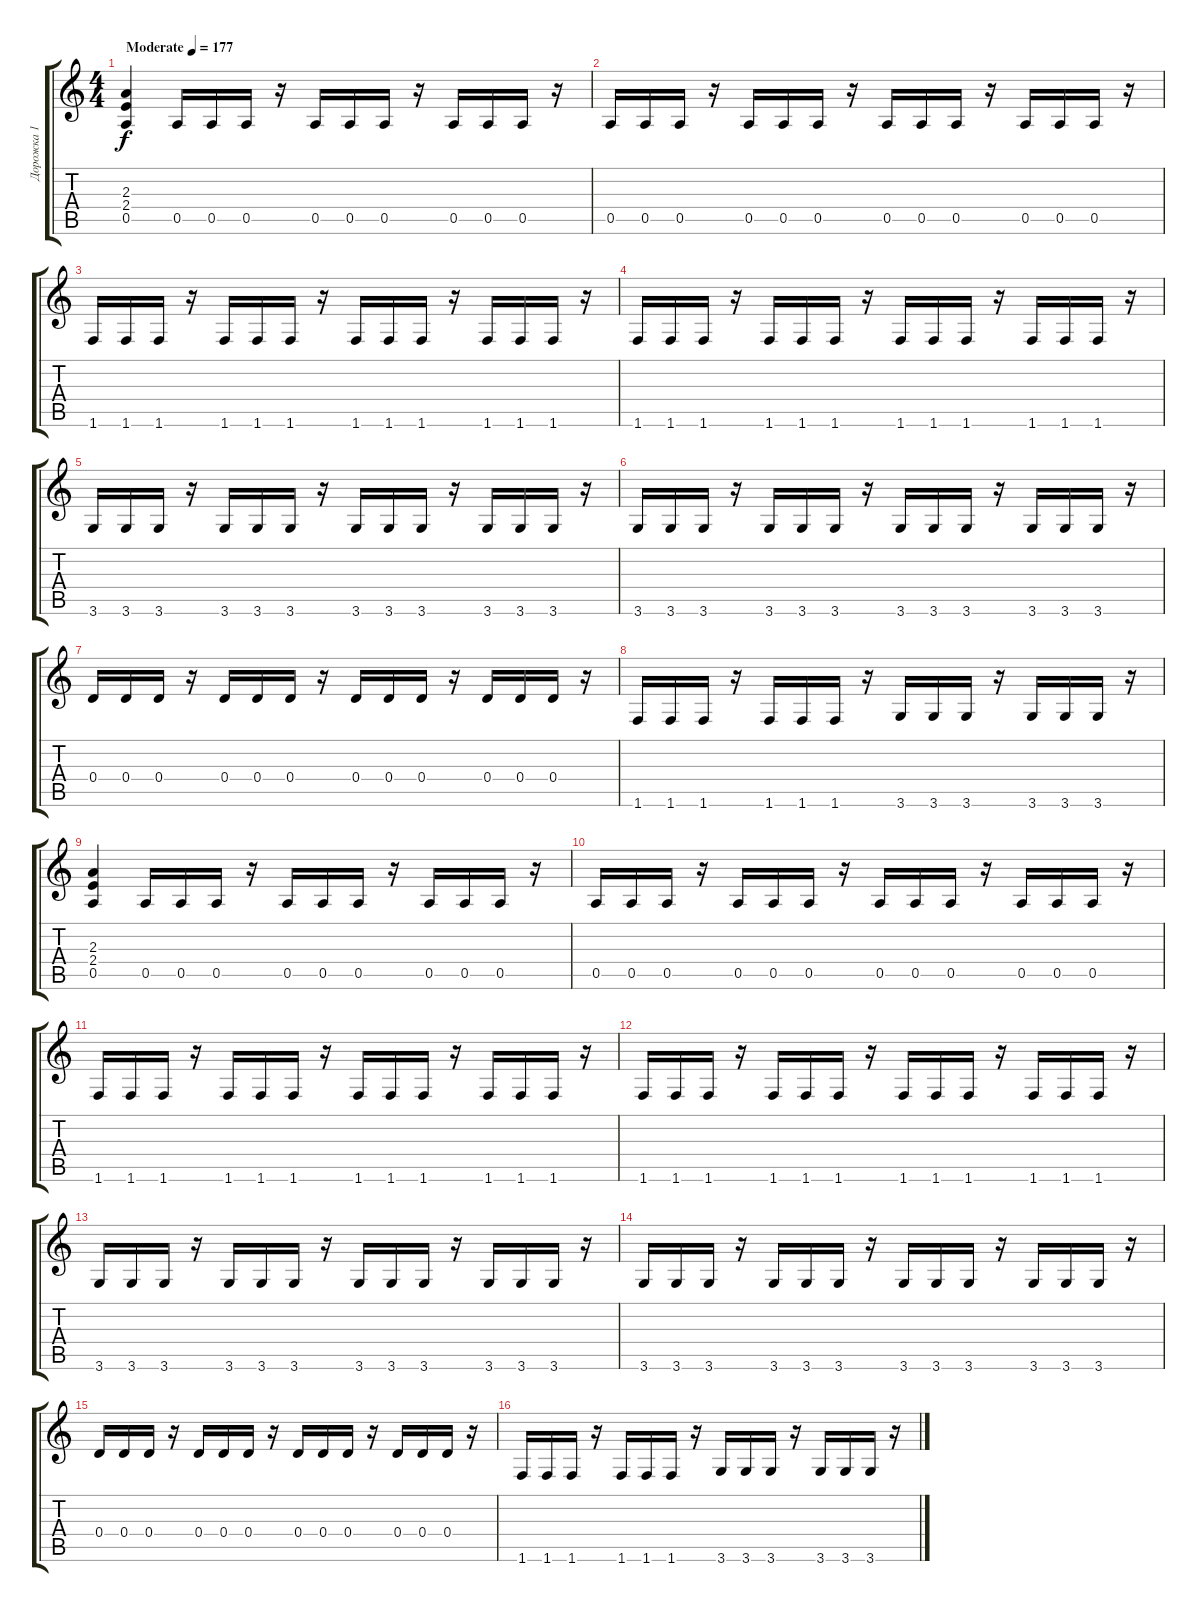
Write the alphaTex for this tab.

\track ("Дорожка 1" "Дорожка 1") {instrument distortionguitar}
\staff {score tabs}
\tuning (E4 B3 G3 D3 A2 E2) {hide}
\ts (4 4)
\tempo (177 "Moderate")
\clef g2
\ks c
(2.3 2.4 0.5).4{dy f instrument distortionguitar} 0.5.16 0.5.16 0.5.16 r.16 0.5.16 0.5.16 0.5.16 r.16 0.5.16 0.5.16 0.5.16 r.16 |
0.5.16 0.5.16 0.5.16 r.16 0.5.16 0.5.16 0.5.16 r.16 0.5.16 0.5.16 0.5.16 r.16 0.5.16 0.5.16 0.5.16 r.16 |
1.6.16 1.6.16 1.6.16 r.16 1.6.16 1.6.16 1.6.16 r.16 1.6.16 1.6.16 1.6.16 r.16 1.6.16 1.6.16 1.6.16 r.16 |
1.6.16 1.6.16 1.6.16 r.16 1.6.16 1.6.16 1.6.16 r.16 1.6.16 1.6.16 1.6.16 r.16 1.6.16 1.6.16 1.6.16 r.16 |
3.6.16 3.6.16 3.6.16 r.16 3.6.16 3.6.16 3.6.16 r.16 3.6.16 3.6.16 3.6.16 r.16 3.6.16 3.6.16 3.6.16 r.16 |
3.6.16 3.6.16 3.6.16 r.16 3.6.16 3.6.16 3.6.16 r.16 3.6.16 3.6.16 3.6.16 r.16 3.6.16 3.6.16 3.6.16 r.16 |
0.4.16 0.4.16 0.4.16 r.16 0.4.16 0.4.16 0.4.16 r.16 0.4.16 0.4.16 0.4.16 r.16 0.4.16 0.4.16 0.4.16 r.16 |
1.6.16 1.6.16 1.6.16 r.16 1.6.16 1.6.16 1.6.16 r.16 3.6.16 3.6.16 3.6.16 r.16 3.6.16 3.6.16 3.6.16 r.16 |
(2.3 2.4 0.5).4 0.5.16 0.5.16 0.5.16 r.16 0.5.16 0.5.16 0.5.16 r.16 0.5.16 0.5.16 0.5.16 r.16 |
0.5.16 0.5.16 0.5.16 r.16 0.5.16 0.5.16 0.5.16 r.16 0.5.16 0.5.16 0.5.16 r.16 0.5.16 0.5.16 0.5.16 r.16 |
1.6.16 1.6.16 1.6.16 r.16 1.6.16 1.6.16 1.6.16 r.16 1.6.16 1.6.16 1.6.16 r.16 1.6.16 1.6.16 1.6.16 r.16 |
1.6.16 1.6.16 1.6.16 r.16 1.6.16 1.6.16 1.6.16 r.16 1.6.16 1.6.16 1.6.16 r.16 1.6.16 1.6.16 1.6.16 r.16 |
3.6.16 3.6.16 3.6.16 r.16 3.6.16 3.6.16 3.6.16 r.16 3.6.16 3.6.16 3.6.16 r.16 3.6.16 3.6.16 3.6.16 r.16 |
3.6.16 3.6.16 3.6.16 r.16 3.6.16 3.6.16 3.6.16 r.16 3.6.16 3.6.16 3.6.16 r.16 3.6.16 3.6.16 3.6.16 r.16 |
0.4.16 0.4.16 0.4.16 r.16 0.4.16 0.4.16 0.4.16 r.16 0.4.16 0.4.16 0.4.16 r.16 0.4.16 0.4.16 0.4.16 r.16 |
1.6.16 1.6.16 1.6.16 r.16 1.6.16 1.6.16 1.6.16 r.16 3.6.16 3.6.16 3.6.16 r.16 3.6.16 3.6.16 3.6.16 r.16
